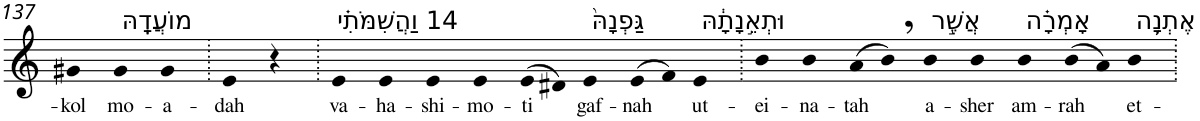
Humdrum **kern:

**kern	**text
*part1	*part1
*staff1	*staff1
*I"Piano	*
*I'Pno	*
!!LO:PB:g=z
*clefG2	*
*k[]	*
=137	=137
!	!LO:LY:b
4g#X	-kol
!LO:TX:a:t=מוֹעֲדָֽהּ	!
!	!LO:LY:b
4g#	mo-
!	!LO:LY:b
4g#	-a-
=138.	=138.
!	!LO:LY:b
4e	-dah
4r	.
=139.	=139.
!LO:TX:a:t=14 וַהֲשִׁמֹּתִ֗י	!
!	!LO:LY:b
4e	va-
!	!LO:LY:b
4e	-ha-
!	!LO:LY:b
4e	-shi-
!	!LO:LY:b
4e	-mo-
!	!LO:LY:b
(>8e	-ti
8d#X)	.
!LO:TX:a:t=גַּפְנָהּ֙	!
!	!LO:LY:b
4e	gaf-
!	!LO:LY:b
(>8e	-nah
8f)	.
!LO:TX:a:t=וּתְאֵ֣נָתָ֔הּ	!
!	!LO:LY:b
4e	ut-
=140.	=140.
!	!LO:LY:b
4b	-ei-
!	!LO:LY:b
4b	-na-
!	!LO:LY:b
(>8a	-tah
8b,)	.
!LO:TX:a:t=אֲשֶׁ֣ר	!
!	!LO:LY:b
4b	a-
!	!LO:LY:b
4b	-sher
!LO:TX:a:t=אָמְרָ֗ה	!
!	!LO:LY:b
4b	am-
!	!LO:LY:b
(>8b	-rah
8a)	.
!LO:TX:a:t=אֶתְנָ֥ה	!
!	!LO:LY:b
4b	et-
=.	=.
*-	*-
